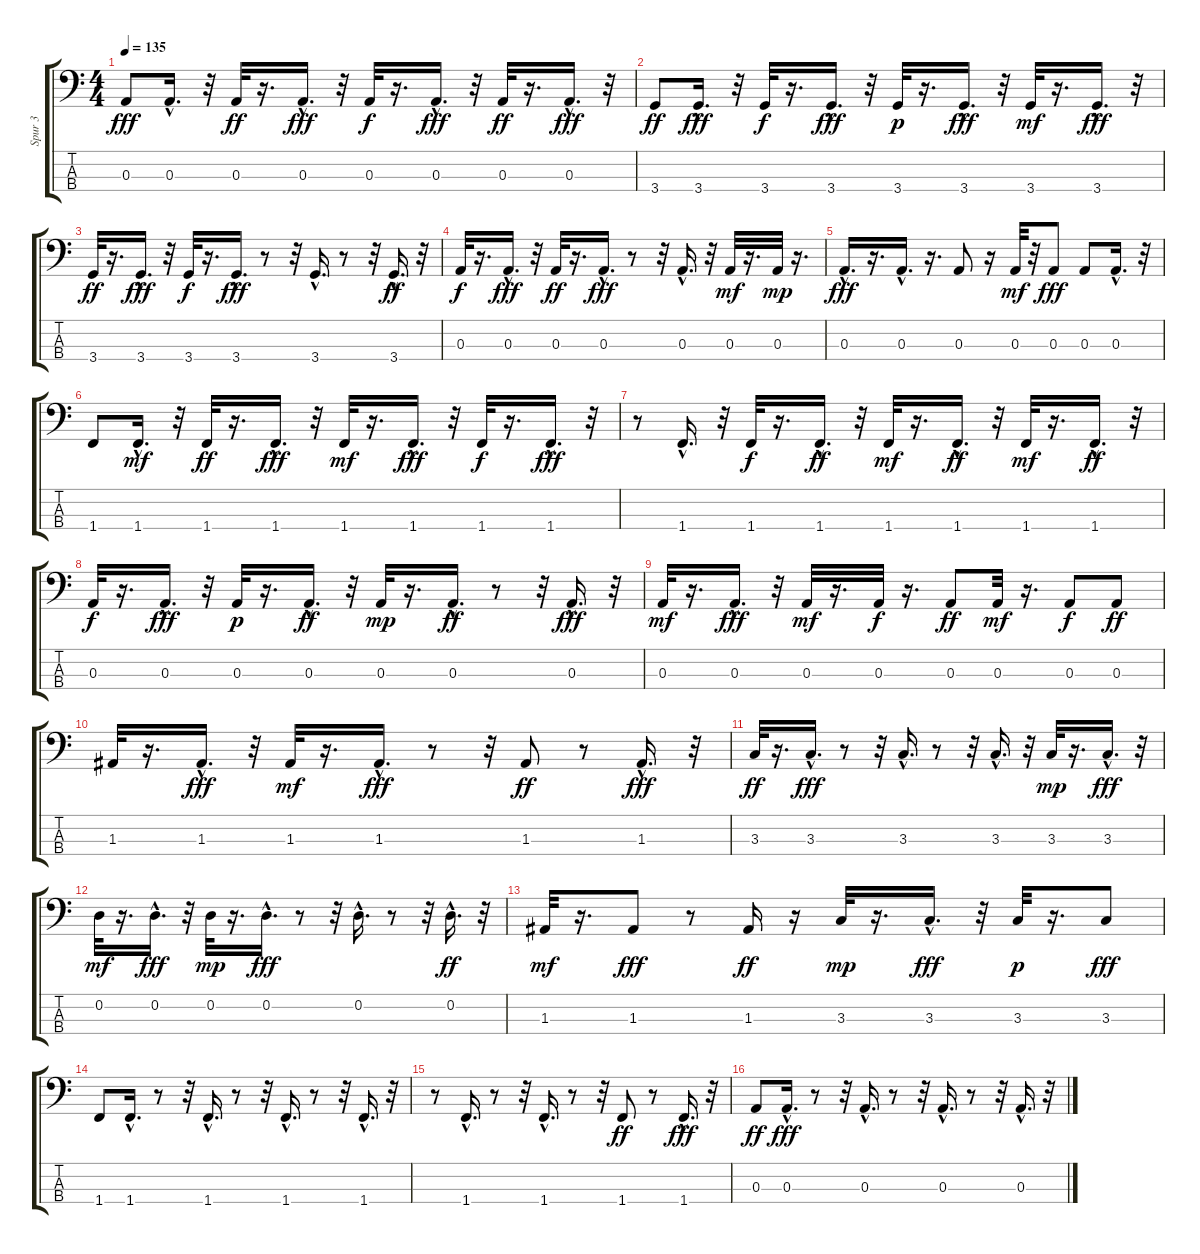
\track ("Spur 3" "Spur 3") {instrument synthbass1}
\staff {score tabs}
\tuning (G2 D2 A1 E1) {hide}
\ts (4 4)
\tempo 135
\clef f4
\ks c
0.3.8{dy fff} 0.3{hac}.16{d} r.32 0.3.32{dy ff} r.16{d} 0.3{hac}.16{d dy fff} r.32 0.3.32{dy f} r.16{d} 0.3{hac}.16{d dy fff} r.32 0.3.32{dy ff} r.16{d} 0.3{hac}.16{d dy fff} r.32 |
3.4.8{dy ff} 3.4{hac}.16{d dy fff} r.32 3.4.32{dy f} r.16{d} 3.4{hac}.16{d dy fff} r.32 3.4.32{dy p} r.16{d} 3.4{hac}.16{d dy fff} r.32 3.4.32{dy mf} r.16{d} 3.4{hac}.16{d dy fff} r.32 |
3.4.32{dy ff} r.16{d} 3.4{hac}.16{d dy fff} r.32 3.4.32{dy f} r.16{d} 3.4{hac}.16{d dy fff} r.8 r.32 3.4{hac}.16{d} r.8 r.32 3.4{hac}.16{d dy ff} r.32 |
0.3.32{dy f} r.16{d} 0.3{hac}.16{d dy fff} r.32 0.3.32{dy ff} r.16{d} 0.3{hac}.16{d dy fff} r.8 r.32 0.3{hac}.16{d} r.32 0.3.32{dy mf} r.16{d} 0.3.32{dy mp} r.16{d} |
0.3{hac}.16{d dy fff} r.16{d} 0.3{hac}.16{d} r.16{d} 0.3.8 r.16 0.3.32{dy mf} r.32 0.3.8{dy fff} 0.3.8 0.3{hac}.16{d} r.32 |
1.4.8 1.4{hac}.16{d dy mf} r.32 1.4.32{dy ff} r.16{d} 1.4{hac}.16{d dy fff} r.32 1.4.32{dy mf} r.16{d} 1.4{hac}.16{d dy fff} r.32 1.4.32{dy f} r.16{d} 1.4{hac}.16{d dy fff} r.32 |
r.8 1.4{hac}.16{d} r.32 1.4.32{dy f} r.16{d} 1.4{hac}.16{d dy ff} r.32 1.4.32{dy mf} r.16{d} 1.4{hac}.16{d dy ff} r.32 1.4.32{dy mf} r.16{d} 1.4{hac}.16{d dy ff} r.32 |
0.3.32{dy f} r.16{d} 0.3{hac}.16{d dy fff} r.32 0.3.32{dy p} r.16{d} 0.3{hac}.16{d dy ff} r.32 0.3.32{dy mp} r.16{d} 0.3{hac}.16{d dy ff} r.8 r.32 0.3{hac}.16{d dy fff} r.32 |
0.3.32{dy mf} r.16{d} 0.3{hac}.16{d dy fff} r.32 0.3.32{dy mf} r.16{d} 0.3.32{dy f} r.16{d} 0.3.8{dy ff} 0.3.32{dy mf} r.16{d} 0.3.8{dy f} 0.3.8{dy ff} |
1.3.32 r.16{d} 1.3{hac}.16{d dy fff} r.32 1.3.32{dy mf} r.16{d} 1.3{hac}.16{d dy fff} r.8 r.32 1.3.8{dy ff} r.8 1.3{hac}.16{d dy fff} r.32 |
3.3.32{dy ff} r.16{d} 3.3{hac}.16{d dy fff} r.8 r.32 3.3{hac}.16{d} r.8 r.32 3.3{hac}.16{d} r.32 3.3.32{dy mp} r.16{d} 3.3{hac}.16{d dy fff} r.32 |
0.2.32{dy mf} r.16{d} 0.2{hac}.16{d dy fff} r.32 0.2.32{dy mp} r.16{d} 0.2{hac}.16{d dy fff} r.8 r.32 0.2{hac}.16{d} r.8 r.32 0.2{hac}.16{d dy ff} r.32 |
1.3.32{dy mf} r.16{d} 1.3.8{dy fff} r.8 1.3.16{dy ff} r.16 3.3.32{dy mp} r.16{d} 3.3{hac}.16{d dy fff} r.32 3.3.32{dy p} r.16{d} 3.3.8{dy fff} |
1.4.8 1.4{hac}.16{d} r.8 r.32 1.4{hac}.16{d} r.8 r.32 1.4{hac}.16{d} r.8 r.32 1.4{hac}.16{d} r.32 |
r.8 1.4{hac}.16{d} r.8 r.32 1.4{hac}.16{d} r.8 r.32 1.4.8{dy ff} r.8 1.4{hac}.16{d dy fff} r.32 |
0.3.8{dy ff} 0.3{hac}.16{d dy fff} r.8 r.32 0.3{hac}.16{d} r.8 r.32 0.3{hac}.16{d} r.8 r.32 0.3{hac}.16{d} r.32
